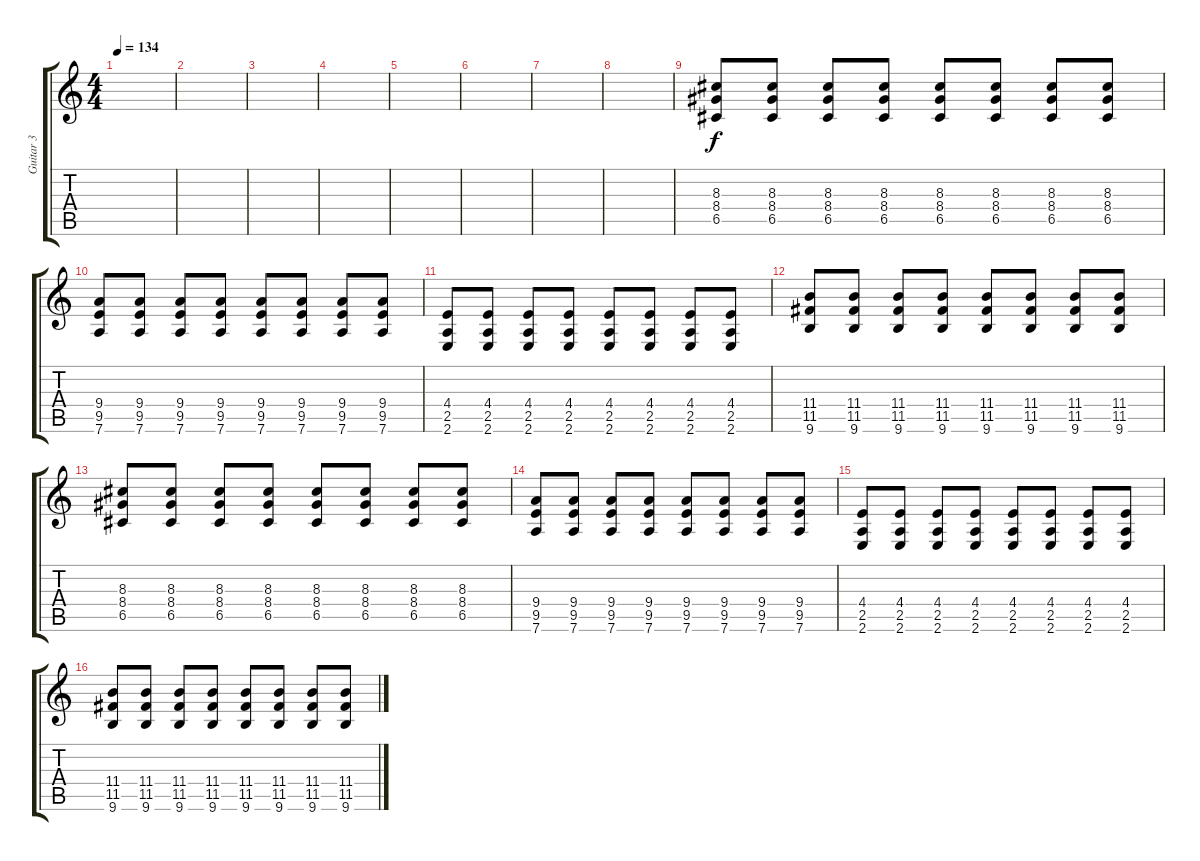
\track ("Guitar 3" "Guitar 3") {instrument overdrivenguitar}
\staff {score tabs}
\tuning (D4 A3 F3 C3 G2 D2) {hide}
\ts (4 4)
\tempo 134
\clef g2
\ks c
|
|
|
|
|
|
|
|
(8.3 8.4 6.5).8{volume 13} (8.3 8.4 6.5).8 (8.3 8.4 6.5).8 (8.3 8.4 6.5).8 (8.3 8.4 6.5).8 (8.3 8.4 6.5).8 (8.3 8.4 6.5).8 (8.3 8.4 6.5).8 |
(9.4 9.5 7.6).8 (9.4 9.5 7.6).8 (9.4 9.5 7.6).8 (9.4 9.5 7.6).8 (9.4 9.5 7.6).8 (9.4 9.5 7.6).8 (9.4 9.5 7.6).8 (9.4 9.5 7.6).8 |
(4.4 2.5 2.6).8 (4.4 2.5 2.6).8 (4.4 2.5 2.6).8 (4.4 2.5 2.6).8 (4.4 2.5 2.6).8 (4.4 2.5 2.6).8 (4.4 2.5 2.6).8 (4.4 2.5 2.6).8 |
(11.4 11.5 9.6).8 (11.4 11.5 9.6).8 (11.4 11.5 9.6).8 (11.4 11.5 9.6).8 (11.4 11.5 9.6).8 (11.4 11.5 9.6).8 (11.4 11.5 9.6).8 (11.4 11.5 9.6).8 |
(8.3 8.4 6.5).8 (8.3 8.4 6.5).8 (8.3 8.4 6.5).8 (8.3 8.4 6.5).8 (8.3 8.4 6.5).8 (8.3 8.4 6.5).8 (8.3 8.4 6.5).8 (8.3 8.4 6.5).8 |
(9.4 9.5 7.6).8 (9.4 9.5 7.6).8 (9.4 9.5 7.6).8 (9.4 9.5 7.6).8 (9.4 9.5 7.6).8 (9.4 9.5 7.6).8 (9.4 9.5 7.6).8 (9.4 9.5 7.6).8 |
(4.4 2.5 2.6).8 (4.4 2.5 2.6).8 (4.4 2.5 2.6).8 (4.4 2.5 2.6).8 (4.4 2.5 2.6).8 (4.4 2.5 2.6).8 (4.4 2.5 2.6).8 (4.4 2.5 2.6).8 |
(11.4 11.5 9.6).8 (11.4 11.5 9.6).8 (11.4 11.5 9.6).8 (11.4 11.5 9.6).8 (11.4 11.5 9.6).8 (11.4 11.5 9.6).8 (11.4 11.5 9.6).8 (11.4 11.5 9.6).8
